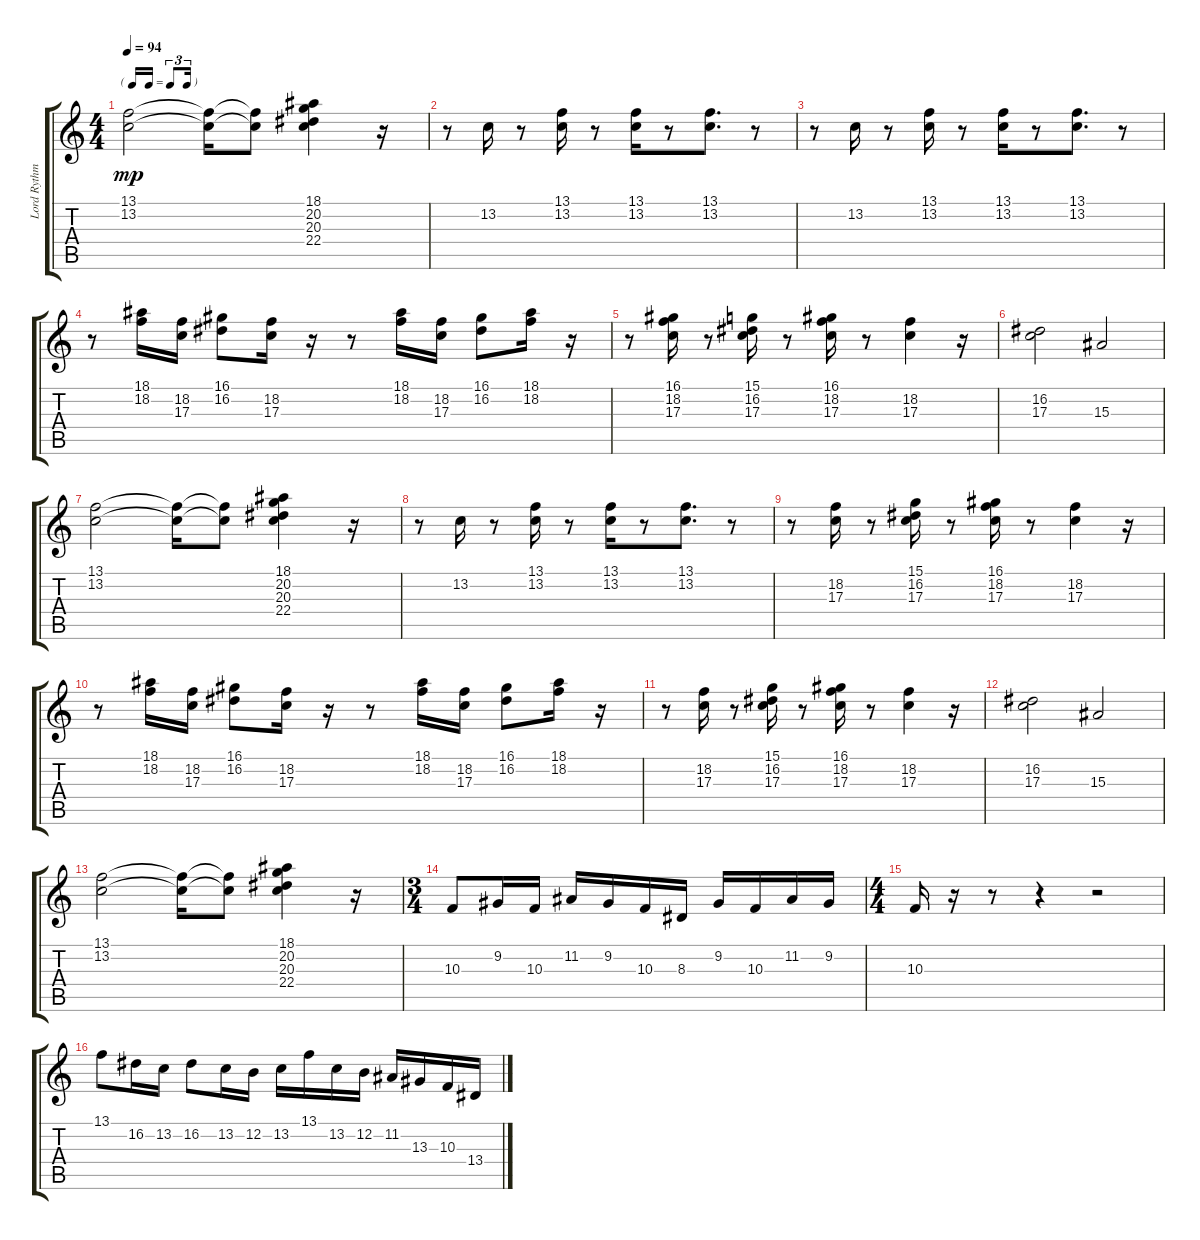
\track ("Lord Rythm" "Lord Rythm") {instrument drawbarorgan}
\staff {score tabs}
\tuning (E4 B3 G3 D3 A2 E2) {hide}
\ts (4 4)
\tf triplet16th
\tempo 94
\clef g2
\ks c
(13.1 13.2).2{dy mp} (13.1{t} 13.2{t}).16 (13.1{t} 13.2{t}).8 (18.1 20.2 20.3 22.4).4 r.16 |
r.8 13.2.16 r.8 (13.1 13.2).16 r.8 (13.1 13.2).16 r.8 (13.1 13.2).8{d} r.8 |
r.8 13.2.16 r.8 (13.1 13.2).16 r.8 (13.1 13.2).16 r.8 (13.1 13.2).8{d} r.8 |
r.8 (18.1 18.2).16 (18.2 17.3).16 (16.1 16.2).8 (18.2 17.3).16 r.16 r.8 (18.1 18.2).16 (18.2 17.3).16 (16.1 16.2).8 (18.1 18.2).16 r.16 |
r.8 (16.1 18.2 17.3).16 r.8 (15.1 16.2 17.3).16 r.8 (16.1 18.2 17.3).16 r.8 (18.2 17.3).4 r.16 |
(16.2 17.3).2 15.3.2 |
(13.1 13.2).2 (13.1{t} 13.2{t}).16 (13.1{t} 13.2{t}).8 (18.1 20.2 20.3 22.4).4 r.16 |
r.8 13.2.16 r.8 (13.1 13.2).16 r.8 (13.1 13.2).16 r.8 (13.1 13.2).8{d} r.8 |
r.8 (18.2 17.3).16 r.8 (15.1 16.2 17.3).16 r.8 (16.1 18.2 17.3).16 r.8 (18.2 17.3).4 r.16 |
r.8 (18.1 18.2).16 (18.2 17.3).16 (16.1 16.2).8 (18.2 17.3).16 r.16 r.8 (18.1 18.2).16 (18.2 17.3).16 (16.1 16.2).8 (18.1 18.2).16 r.16 |
r.8 (18.2 17.3).16 r.8 (15.1 16.2 17.3).16 r.8 (16.1 18.2 17.3).16 r.8 (18.2 17.3).4 r.16 |
(16.2 17.3).2 15.3.2 |
(13.1 13.2).2 (13.1{t} 13.2{t}).16 (13.1{t} 13.2{t}).8 (18.1 20.2 20.3 22.4).4 r.16 |
\ts (3 4)
10.3.8 9.2.16 10.3.16 11.2.16 9.2.16 10.3.16 8.3.16 9.2.16 10.3.16 11.2.16 9.2.16 |
\ts (4 4)
10.3.16 r.16 r.8 r.4 r.2 |
13.1.8 16.2.16 13.2.16 16.2.8 13.2.16 12.2.16 13.2.16 13.1.16 13.2.16 12.2.16 11.2.16 13.3.16 10.3.16 13.4.16
